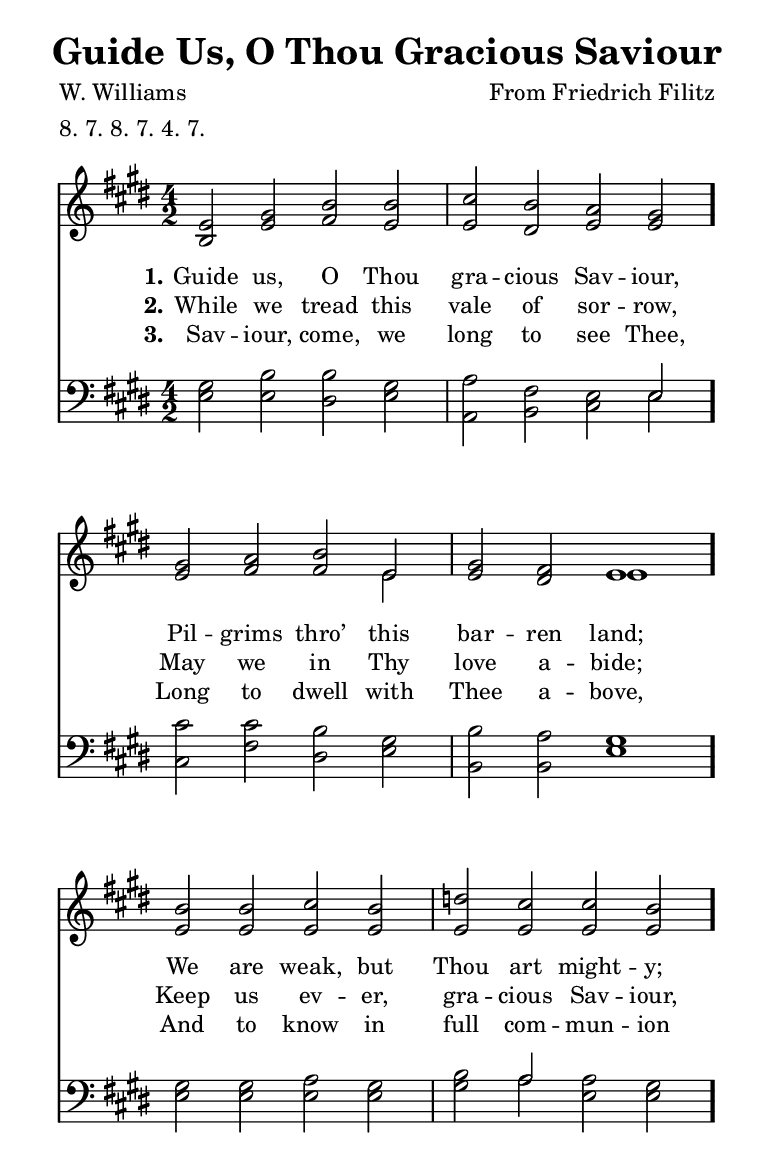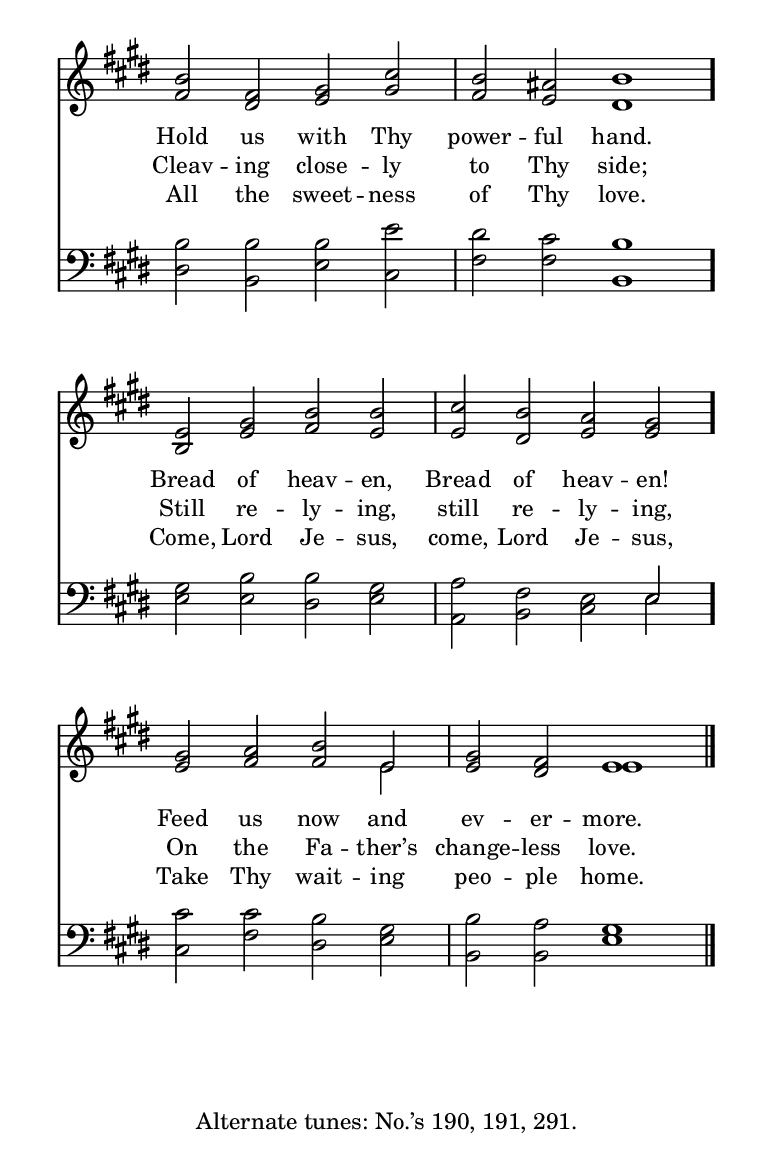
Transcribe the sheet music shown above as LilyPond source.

\include "common/global.ily"
\paper {
  \include "common/paper.ily"
  system-count = #(cond (is-eogsized 4) (#t #f))
}

\header{
  hymnnumber = "163"
  title = "Guide Us, O Thou Gracious Saviour"
  tunename = "Mannheim"
  meter = "8. 7. 8. 7. 4. 7."
  poet = "W. Williams"
  composer = "From Friedrich Filitz"
  %copyright = ""
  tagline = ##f
}

global = {
  \include "common/overrides.ily"
  \override Staff.TimeSignature.style = #'numbered
  \time 4/2
  \override Score.MetronomeMark.transparent = ##t % hide all fermata changes too
  \tempo 2=80
  \key e \major
  \autoBeamOff
}

notesSoprano = {
\global
\relative c' {

  e2 gis b b | cis b a gis |
  gis2 a b e, | gis fis e1 |
  b'2 b cis b | d cis cis b |
  b2 fis gis cis | b ais b1 |
  e,2 gis b b | cis b a gis |
  gis2 a b e, | gis fis e1 |

  \bar "|."

}
}

notesAlto = {
\global
\relative e' {

  b2 e fis e | e dis e e |
  e2 fis fis e | e dis e1 |
  e2 e e e | e e e e |
  fis2 dis e gis | fis e dis1 | 
  b2 e fis e | e dis e e |
  e2 fis fis e | e dis e1 |

}
}

notesTenor = {
\global
\relative a {

  gis2 b b gis | a fis e e |
  cis'2 cis b gis | b a gis1 |
  gis2 gis a gis | b a a gis |
  b2 b b e | dis cis b1 |
  gis2 b b gis | a fis e e |
  cis'2 cis b gis | b a gis1 |

}
}

notesBass = {
\global
\relative f {

  e2 e dis e | a, b cis e |
  cis2 fis dis e | b b e1 |
  e2 e e e | gis a e e |
  dis b e cis | fis fis b,1 |
  e2 e dis e | a, b cis e |
  cis2 fis dis e | b b e1 |

}
}

wordsA = \lyricmode {
\set stanza = "1."

Guide us, O Thou gra -- cious Sav -- iour, \bar "."
Pil -- grims thro’ this bar -- ren land; \bar "."
We are weak, but Thou art might -- y; \bar "."
Hold us with Thy power -- ful hand. \bar "."
Bread of heav -- en,
%{HIDE>%} Bread of heav -- en! %{<HIDE%} \bar "."
Feed us now and ev -- er -- more. \bar "."

}

wordsB = \lyricmode {
\set stanza = "2."

While we tread this vale of sor -- row,
May we in Thy love a -- bide;
Keep us ev -- er, gra -- cious Sav -- iour,
Cleav -- ing close -- ly to Thy side;
Still re -- ly -- ing,
%{HIDE>%} still re -- ly -- ing, %{<HIDE%}
On the Fa -- ther’s change -- less love.

}

wordsC = \lyricmode {
\set stanza = "3."

Sav -- iour, come, we long to see Thee,
Long to dwell with Thee a -- bove,
And to know in full com -- mun -- ion
All the sweet -- ness of Thy love.
Come, Lord Je -- sus,
%{HIDE>%} come, Lord Je -- sus, %{<HIDE%}
Take Thy wait -- ing peo -- ple home.

}

\score {
  \context ChoirStaff <<
    \context Staff = upper <<
      \set ChoirStaff.systemStartDelimiter = #'SystemStartBar
      \partcombine #'(2 . 9) \notesSoprano \notesAlto
      \context NullVoice = sopranos { \voiceOne << \notesSoprano >> }
      \context NullVoice = altos { \voiceTwo << \notesAlto >> }
      \context Lyrics = one   \lyricsto sopranos \wordsA
      \context Lyrics = two   \lyricsto sopranos \wordsB
      \context Lyrics = three \lyricsto sopranos \wordsC
    >>
    \context Staff = men <<
      \clef bass
      \partcombine #'(2 . 9) \notesTenor \notesBass
      \context NullVoice = tenors { \voiceOne << \notesTenor >> }
      \context NullVoice = basses { \voiceTwo << \notesBass >> }
    >>
  >>
  \layout {
    \include "common/layout.ily"
  }
  \midi{
    \include "common/midi.ily"
  }
}

\noPageBreak

\markup { \fill-line { \lower #4 \line { Alternate tunes: No.’s 190, 191, 291. } } }

\version "2.19.49"  % necessary for upgrading to future LilyPond versions.

% vi:set et ts=2 sw=2 ai nocindent syntax=lilypond:
